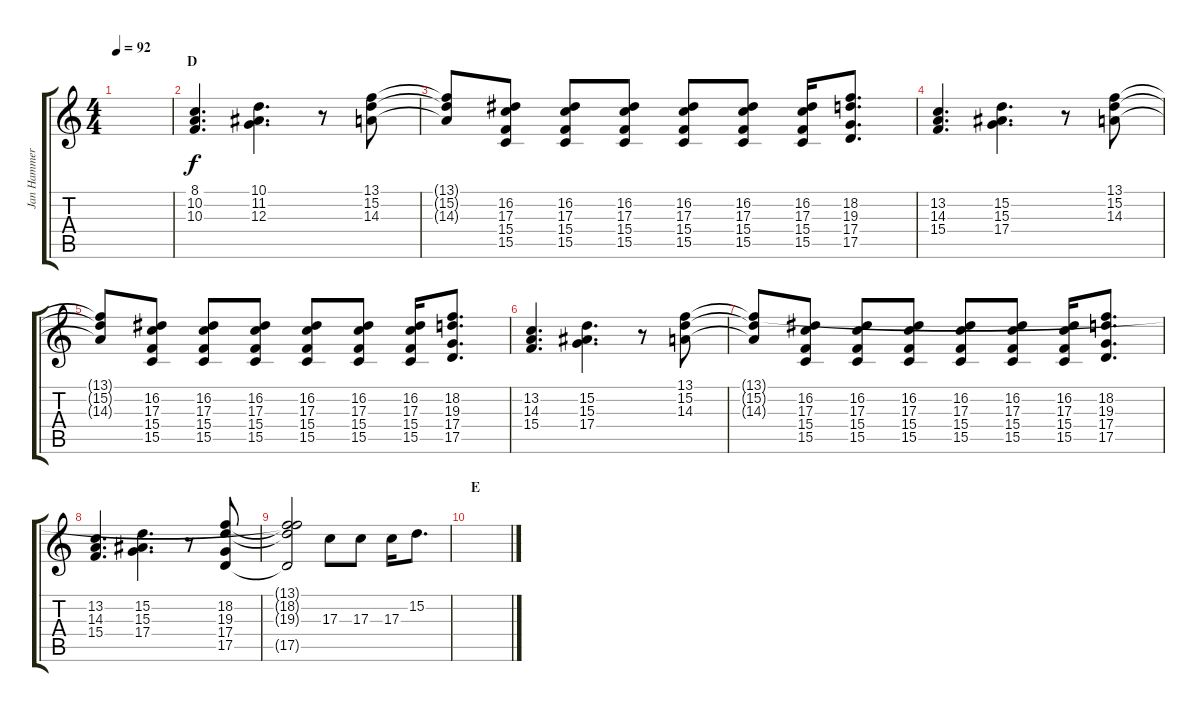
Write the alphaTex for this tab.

\track ("Jan Hammer" "Jan Hammer") {instrument lead8bassandlead}
\staff {score tabs}
\tuning (E4 B3 G3 D3 A2 E2) {hide}
\ts (4 4)
\tempo 92
\clef g2
\ks c
|
\section ("" "D")
(8.1 10.2 10.3).4{d} (10.1 11.2 12.3).4{d} r.8 (13.1 15.2 14.3).8 |
(13.1{t} 15.2{t} 14.3{t}).8 (16.2 17.3 15.4 15.5).8 (16.2 17.3 15.4 15.5).8 (16.2 17.3 15.4 15.5).8 (16.2 17.3 15.4 15.5).8 (16.2 17.3 15.4 15.5).8 (16.2 17.3 15.4 15.5).16 (18.2 19.3 17.4 17.5).8{d} |
(13.2 14.3 15.4).4{d} (15.2 15.3 17.4).4{d} r.8 (13.1 15.2 14.3).8 |
(13.1{t} 15.2{t} 14.3{t}).8 (16.2 17.3 15.4 15.5).8 (16.2 17.3 15.4 15.5).8 (16.2 17.3 15.4 15.5).8 (16.2 17.3 15.4 15.5).8 (16.2 17.3 15.4 15.5).8 (16.2 17.3 15.4 15.5).16 (18.2 19.3 17.4 17.5).8{d} |
(13.2 14.3 15.4).4{d} (15.2 15.3 17.4).4{d} r.8 (13.1 15.2 14.3).8 |
(13.1{t} 15.2{t} 14.3{t}).8 (16.2 17.3 15.4 15.5).8 (16.2 17.3 15.4 15.5).8 (16.2 17.3 15.4 15.5).8 (16.2 17.3 15.4 15.5).8 (16.2 17.3 15.4 15.5).8 (16.2 17.3 15.4 15.5).16 (18.2 19.3 17.4 17.5).8{d} |
(13.2 14.3 15.4).4{d} (15.2 15.3 17.4).4{d} r.8 (18.2 19.3 17.4 17.5).8 |
(13.1{t} 18.2{t} 19.3{t} 17.5{t}).2 17.3.8 17.3.8 17.3.16 15.2.8{d} |
\section ("" "E")
